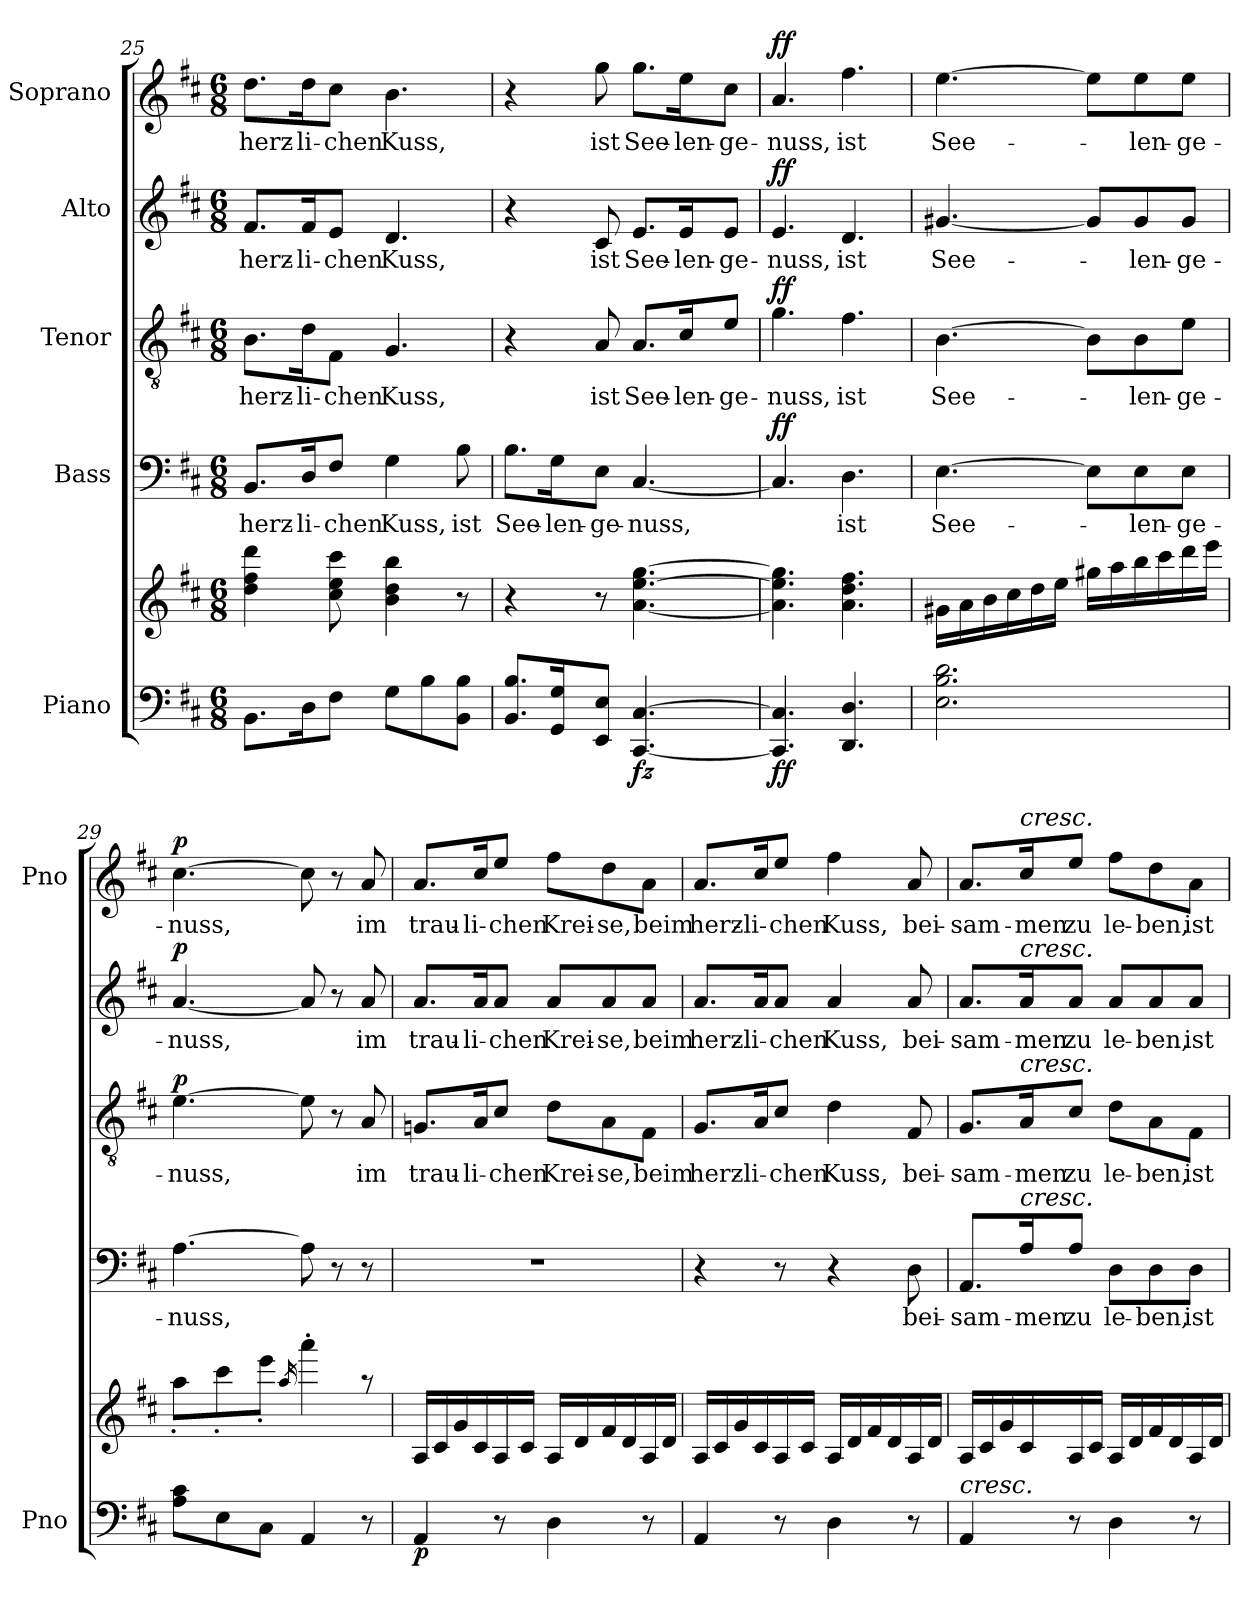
**kern	**kern	**dynam	**kern	**text	**dynam	**kern	**text	**dynam	**kern	**text	**dynam	**kern	**text	**dynam
*part5	*part5	*part5	*part4	*part4	*part4	*part3	*part3	*part3	*part2	*part2	*part2	*part1	*part1	*part1
*staff6	*staff5	*staff5/6	*staff4	*staff4	*staff4	*staff3	*staff3	*staff3	*staff2	*staff2	*staff2	*staff1	*staff1	*staff1
*I"Piano	*	*	*I"Bass	*	*	*I"Tenor	*	*	*I"Alto	*	*	*I"Soprano	*	*
*I'Pno	*	*	*	*	*	*	*	*	*	*	*	*I'Pno	*	*
*clefF4	*clefG2	*	*clefF4	*	*	*clefGv2	*	*	*clefG2	*	*	*clefG2	*	*
*k[f#c#]	*k[f#c#]	*	*k[f#c#]	*	*	*k[f#c#]	*	*	*k[f#c#]	*	*	*k[f#c#]	*	*
*D:	*D:	*	*D:	*	*	*D:	*	*	*D:	*	*	*D:	*	*
*M6/8	*M6/8	*	*M6/8	*	*	*M6/8	*	*	*M6/8	*	*	*M6/8	*	*
=25	=25	=25	=25	=25	=25	=25	=25	=25	=25	=25	=25	=25	=25	=25
!	!	!	!	!LO:LY:b	!	!	!LO:LY:b	!	!	!LO:LY:b	!	!	!LO:LY:b	!
8.BB\L	4dd\ 4ff#\ 4ddd\	.	8.BB/L	herz-	.	8.B\L	herz-	.	8.f#/L	herz-	.	8.dd\L	herz-	.
!	!	!	!	!LO:LY:b	!	!	!LO:LY:b	!	!	!LO:LY:b	!	!	!LO:LY:b	!
16D\K	.	.	16D/K	-li-	.	16d\K	-li-	.	16f#/K	-li-	.	16dd\K	-li-	.
!	!	!	!	!LO:LY:b	!	!	!LO:LY:b	!	!	!LO:LY:b	!	!	!LO:LY:b	!
8F#\J	8cc#\ 8ee\ 8ccc#\	.	8F#/J	-chen	.	8F#\J	-chen	.	8e/J	-chen	.	8cc#\J	-chen	.
!	!	!	!	!LO:LY:b	!	!	!LO:LY:b	!	!	!LO:LY:b	!	!	!LO:LY:b	!
8G\L	4b\ 4dd\ 4bb\	.	4G\	Kuss,	.	4.G/	Kuss,	.	4.d/	Kuss,	.	4.b\	Kuss,	.
8B\	.	.	.	.	.	.	.	.	.	.	.	.	.	.
!	!	!	!	!LO:LY:b	!	!	!	!	!	!	!	!	!	!
8BB\ 8B\J	8r	.	8B\	ist	.	.	.	.	.	.	.	.	.	.
!!LO:PB:g=z
=26	=26	=26	=26	=26	=26	=26	=26	=26	=26	=26	=26	=26	=26	=26
!	!	!	!	!LO:LY:b	!	!	!	!	!	!	!	!	!	!
8.BB/ 8.B/L	4r	.	8.B\L	See-	.	4r	.	.	4r	.	.	4r	.	.
!	!	!	!	!LO:LY:b	!	!	!	!	!	!	!	!	!	!
16GG/ 16G/K	.	.	16G\K	-len-	.	.	.	.	.	.	.	.	.	.
!	!	!	!	!LO:LY:b	!	!	!LO:LY:b	!	!	!LO:LY:b	!	!	!LO:LY:b	!
8EE/ 8E/J	8r	.	8E\J	-ge-	.	8A/	ist	.	8c#/	ist	.	8gg\	ist	.
!	!	!LO:DY:b=2	!	!LO:LY:b	!	!	!LO:LY:b	!	!	!LO:LY:b	!	!	!LO:LY:b	!
[4.CC#/ [4.C#/	[4.a\ [4.ee\ [4.gg\	fz	[4.C#/	-nuss,	.	8.A/L	See-	.	8.e/L	See-	.	8.gg\L	See-	.
!	!	!	!	!	!	!	!LO:LY:b	!	!	!LO:LY:b	!	!	!LO:LY:b	!
.	.	.	.	.	.	16c#/K	-len-	.	16e/K	-len-	.	16ee\K	-len-	.
!	!	!	!	!	!	!	!LO:LY:b	!	!	!LO:LY:b	!	!	!LO:LY:b	!
.	.	.	.	.	.	8e/J	-ge-	.	8e/J	-ge-	.	8cc#\J	-ge-	.
!!LO:PB:g=z
=27	=27	=27	=27	=27	=27	=27	=27	=27	=27	=27	=27	=27	=27	=27
!	!	!LO:DY:b=2	!	!	!LO:DY:b	!	!LO:LY:b	!LO:DY:b	!	!LO:LY:b	!LO:DY:b	!	!LO:LY:b	!LO:DY:b
4.CC#/] 4.C#/]	4.a\] 4.ee\] 4.gg\]	ff	4.C#/]	.	ff	4.g\	-nuss,	ff	4.e/	-nuss,	ff	4.a/	-nuss,	ff
!	!	!	!	!LO:LY:b	!	!	!LO:LY:b	!	!	!LO:LY:b	!	!	!LO:LY:b	!
4.DD/ 4.D/	4.a\ 4.dd\ 4.ff#\	.	4.D\	ist	.	4.f#\	ist	.	4.d/	ist	.	4.ff#\	ist	.
=28	=28	=28	=28	=28	=28	=28	=28	=28	=28	=28	=28	=28	=28	=28
!	!	!	!	!LO:LY:b	!	!	!LO:LY:b	!	!	!LO:LY:b	!	!	!LO:LY:b	!
2.E\ 2.B\ 2.d\	16g#X\LL	.	[4.E\	See-	.	[4.B\	See-	.	[4.g#X/	See-	.	[4.ee\	See-	.
.	16a\	.	.	.	.	.	.	.	.	.	.	.	.	.
.	16b\	.	.	.	.	.	.	.	.	.	.	.	.	.
.	16cc#\	.	.	.	.	.	.	.	.	.	.	.	.	.
.	16dd\	.	.	.	.	.	.	.	.	.	.	.	.	.
.	16ee\JJ	.	.	.	.	.	.	.	.	.	.	.	.	.
.	16gg#X\LL	.	8E\L]	.	.	8B\L]	.	.	8g#/L]	.	.	8ee\L]	.	.
.	16aa\	.	.	.	.	.	.	.	.	.	.	.	.	.
!	!	!	!	!LO:LY:b	!	!	!LO:LY:b	!	!	!LO:LY:b	!	!	!LO:LY:b	!
.	16bb\	.	8E\	-len-	.	8B\	-len-	.	8g#/	-len-	.	8ee\	-len-	.
.	16ccc#\	.	.	.	.	.	.	.	.	.	.	.	.	.
!	!	!	!	!LO:LY:b	!	!	!LO:LY:b	!	!	!LO:LY:b	!	!	!LO:LY:b	!
.	16ddd\	.	8E\J	-ge-	.	8e\J	-ge-	.	8g#/J	-ge-	.	8ee\J	-ge-	.
.	16eee\JJ	.	.	.	.	.	.	.	.	.	.	.	.	.
=29	=29	=29	=29	=29	=29	=29	=29	=29	=29	=29	=29	=29	=29	=29
*	*^	*	*	*	*	*	*	*	*	*	*	*	*	*
!	!	!	!	!	!LO:LY:b	!	!	!LO:LY:b	!LO:DY:b	!	!LO:LY:b	!LO:DY:b	!	!LO:LY:b	!LO:DY:b
8A\ 8c#\L	8aa'!/Lyy	8aa'\L	.	[4.A\	-nuss,	.	[4.e\	-nuss,	p	[4.a/	-nuss,	p	[4.cc#\	-nuss,	p
.	16qcc#/	.	.	.	.	.	.	.	.	.	.	.	.	.	.
8E\	8ccc#'!/yy	8ccc#'\	.	.	.	.	.	.	.	.	.	.	.	.	.
.	16qee/	.	.	.	.	.	.	.	.	.	.	.	.	.	.
8C#\J	8eee'!/Jyy	8eee'\J	.	.	.	.	.	.	.	.	.	.	.	.	.
.	16qaa/	.	.	.	.	.	.	.	.	.	.	.	.	.	.
4AA/	4aaa'\	4.ryy	.	8A\]	.	.	8e\]	.	.	8a/]	.	.	8cc#\]	.	.
.	.	.	.	8r	.	.	8r	.	.	8r	.	.	8r	.	.
!	!	!	!	!	!	!	!	!LO:LY:b	!	!	!LO:LY:b	!	!	!LO:LY:b	!
8r	8raa	.	.	8r	.	.	8A/	im	.	8a/	im	.	8a/	im	.
*	*v	*v	*	*	*	*	*	*	*	*	*	*	*	*	*
=30	=30	=30	=30	=30	=30	=30	=30	=30	=30	=30	=30	=30	=30	=30
!	!	!LO:DY:b=2	!	!	!	!	!LO:LY:b	!	!	!LO:LY:b	!	!	!LO:LY:b	!
4AA/	16A/LL	p	2.r	.	.	8.Gn/L	trau-	.	8.a/L	trau-	.	8.a/L	trau-	.
.	16c#/	.	.	.	.	.	.	.	.	.	.	.	.	.
.	16g/	.	.	.	.	.	.	.	.	.	.	.	.	.
!	!	!	!	!	!	!	!LO:LY:b	!	!	!LO:LY:b	!	!	!LO:LY:b	!
.	16c#/	.	.	.	.	16A/K	-li-	.	16a/K	-li-	.	16cc#/K	-li-	.
!	!	!	!	!	!	!	!LO:LY:b	!	!	!LO:LY:b	!	!	!LO:LY:b	!
8r	16A/	.	.	.	.	8c#/J	-chen	.	8a/J	-chen	.	8ee/J	-chen	.
.	16c#/JJ	.	.	.	.	.	.	.	.	.	.	.	.	.
!	!	!	!	!	!	!	!LO:LY:b	!	!	!LO:LY:b	!	!	!LO:LY:b	!
4D\	16A/LL	.	.	.	.	8d\L	Krei-	.	8a/L	Krei-	.	8ff#\L	Krei-	.
.	16d/	.	.	.	.	.	.	.	.	.	.	.	.	.
!	!	!	!	!	!	!	!LO:LY:b	!	!	!LO:LY:b	!	!	!LO:LY:b	!
.	16f#/	.	.	.	.	8A\	-se,	.	8a/	-se,	.	8dd\	-se,	.
.	16d/	.	.	.	.	.	.	.	.	.	.	.	.	.
!	!	!	!	!	!	!	!LO:LY:b	!	!	!LO:LY:b	!	!	!LO:LY:b	!
8r	16A/	.	.	.	.	8F#\J	beim	.	8a/J	beim	.	8a\J	beim	.
.	16d/JJ	.	.	.	.	.	.	.	.	.	.	.	.	.
!!LO:PB:g=z
=31	=31	=31	=31	=31	=31	=31	=31	=31	=31	=31	=31	=31	=31	=31
!	!	!	!	!	!	!	!LO:LY:b	!	!	!LO:LY:b	!	!	!LO:LY:b	!
4AA/	16A/LL	.	4r	.	.	8.G/L	herz-	.	8.a/L	herz-	.	8.a/L	herz-	.
.	16c#/	.	.	.	.	.	.	.	.	.	.	.	.	.
.	16g/	.	.	.	.	.	.	.	.	.	.	.	.	.
!	!	!	!	!	!	!	!LO:LY:b	!	!	!LO:LY:b	!	!	!LO:LY:b	!
.	16c#/	.	.	.	.	16A/K	-li-	.	16a/K	-li-	.	16cc#/K	-li-	.
!	!	!	!	!	!	!	!LO:LY:b	!	!	!LO:LY:b	!	!	!LO:LY:b	!
8r	16A/	.	8r	.	.	8c#/J	-chen	.	8a/J	-chen	.	8ee/J	-chen	.
.	16c#/JJ	.	.	.	.	.	.	.	.	.	.	.	.	.
!	!	!	!	!	!	!	!LO:LY:b	!	!	!LO:LY:b	!	!	!LO:LY:b	!
4D\	16A/LL	.	4r	.	.	4d\	Kuss,	.	4a/	Kuss,	.	4ff#\	Kuss,	.
.	16d/	.	.	.	.	.	.	.	.	.	.	.	.	.
.	16f#/	.	.	.	.	.	.	.	.	.	.	.	.	.
.	16d/	.	.	.	.	.	.	.	.	.	.	.	.	.
!	!	!	!	!LO:LY:b	!	!	!LO:LY:b	!	!	!LO:LY:b	!	!	!LO:LY:b	!
8r	16A/	.	8D\	bei-	.	8F#/	bei-	.	8a/	bei-	.	8a/	bei-	.
.	16d/JJ	.	.	.	.	.	.	.	.	.	.	.	.	.
=32	=32	=32	=32	=32	=32	=32	=32	=32	=32	=32	=32	=32	=32	=32
!LO:TX:a:i:t=cresc.	!	!	!	!	!	!	!	!	!	!	!	!	!	!
!	!	!	!	!LO:LY:b	!	!	!LO:LY:b	!	!	!LO:LY:b	!	!	!LO:LY:b	!
4AA/	16A/LL	.	8.AA/L	­sam-	.	8.G/L	­sam-	.	8.a/L	­sam-	.	8.a/L	­sam-	.
.	16c#/	.	.	.	.	.	.	.	.	.	.	.	.	.
.	16g/	.	.	.	.	.	.	.	.	.	.	.	.	.
!	!	!	!	!	!	!	!	!	!	!	!	!LO:TX:a:i:t=cresc.	!	!
!	!	!	!	!	!	!	!	!	!LO:TX:a:i:t=cresc.	!	!	!	!	!
!	!	!	!	!	!	!LO:TX:a:i:t=cresc.	!	!	!	!	!	!	!	!
!	!	!	!LO:TX:a:i:t=cresc.	!	!	!	!	!	!	!	!	!	!	!
!	!	!	!	!LO:LY:b	!	!	!LO:LY:b	!	!	!LO:LY:b	!	!	!LO:LY:b	!
.	16c#/	.	16A/K	-men	.	16A/K	-men	.	16a/K	-men	.	16cc#/K	-men	.
!	!	!	!	!LO:LY:b	!	!	!LO:LY:b	!	!	!LO:LY:b	!	!	!LO:LY:b	!
8r	16A/	.	8A/J	zu	.	8c#/J	zu	.	8a/J	zu	.	8ee/J	zu	.
.	16c#/JJ	.	.	.	.	.	.	.	.	.	.	.	.	.
!	!	!	!	!LO:LY:b	!	!	!LO:LY:b	!	!	!LO:LY:b	!	!	!LO:LY:b	!
4D\	16A/LL	.	8D\L	le-	.	8d\L	le-	.	8a/L	le-	.	8ff#\L	le-	.
.	16d/	.	.	.	.	.	.	.	.	.	.	.	.	.
!	!	!	!	!LO:LY:b	!	!	!LO:LY:b	!	!	!LO:LY:b	!	!	!LO:LY:b	!
.	16f#/	.	8D\	-ben,	.	8A\	-ben,	.	8a/	-ben,	.	8dd\	-ben,	.
.	16d/	.	.	.	.	.	.	.	.	.	.	.	.	.
!	!	!	!	!LO:LY:b	!	!	!LO:LY:b	!	!	!LO:LY:b	!	!	!LO:LY:b	!
8r	16A/	.	8D\J	ist	.	8F#\J	ist	.	8a/J	ist	.	8a\J	ist	.
.	16d/JJ	.	.	.	.	.	.	.	.	.	.	.	.	.
=	=	=	=	=	=	=	=	=	=	=	=	=	=	=
*-	*-	*-	*-	*-	*-	*-	*-	*-	*-	*-	*-	*-	*-	*-
